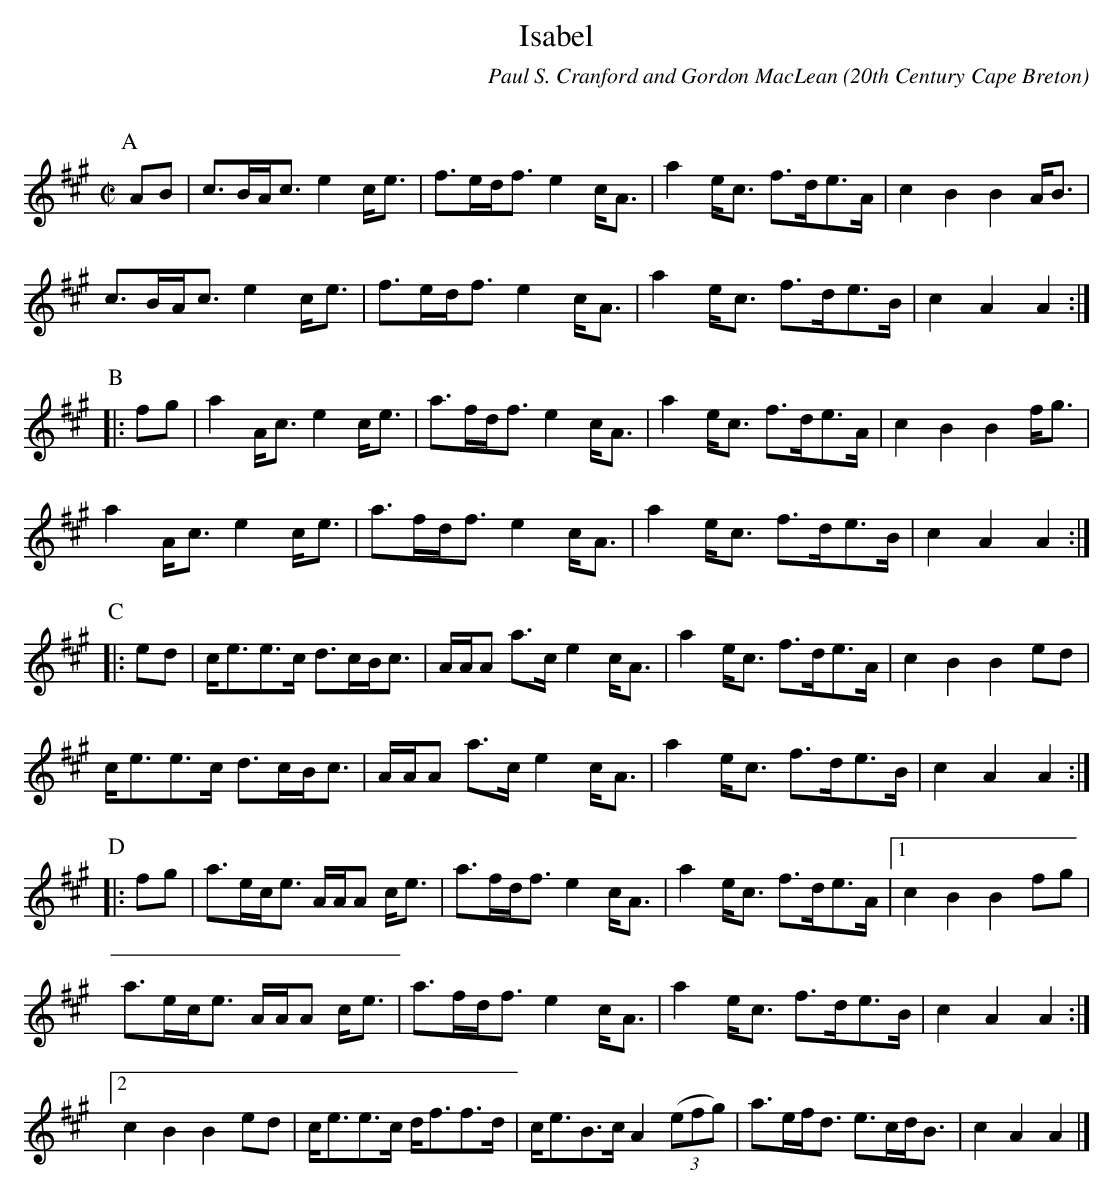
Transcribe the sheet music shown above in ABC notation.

X:1
T:Isabel
C:Paul S. Cranford and Gordon MacLean
O:20th Century Cape Breton
Q:288
L:1/8
M:C|
K:A
P:A
AB|c>BA<c e2 c<e|f>ed<f e2 c<A|a2 e<c f>de>A|c2 B2 B2 A<B|!
c>BA<c e2 c<e|f>ed<f e2 c<A|a2 e<c f>de>B|c2 A2 A2:|!
P:B
|:fg|a2 A<c e2 c<e|a>fd<f e2 c<A|a2 e<c f>de>A|c2 B2 B2 f<g|!
a2 A<c e2 c<e|a>fd<f e2 c<A|a2 e<c f>de>B|c2 A2 A2:|!
P:C
|:ed| c<ee>c d>cB<c|A/A/A a>c e2 c<A|a2 e<c f>de>A|c2 B2 B2 ed|!
 c<ee>c d>cB<c|A/A/A a>c e2 c<A|a2 e<c f>de>B|c2 A2 A2:|!
P:D
|:fg|a>ec<e A/A/A c<e|a>fd<f e2 c<A|a2 e<c f>de>A|[1c2 B2 B2 fg|!
a>ec<e A/A/A c<e|a>fd<f e2 c<A|a2 e<c f>de>B|c2 A2 A2:|!
[2c2 B2 B2 ed|c<ee>c d<ff>d|c<eB>c A2 (3(efg)|a>ef<d e>cd<B|c2 A2 A2|]!
